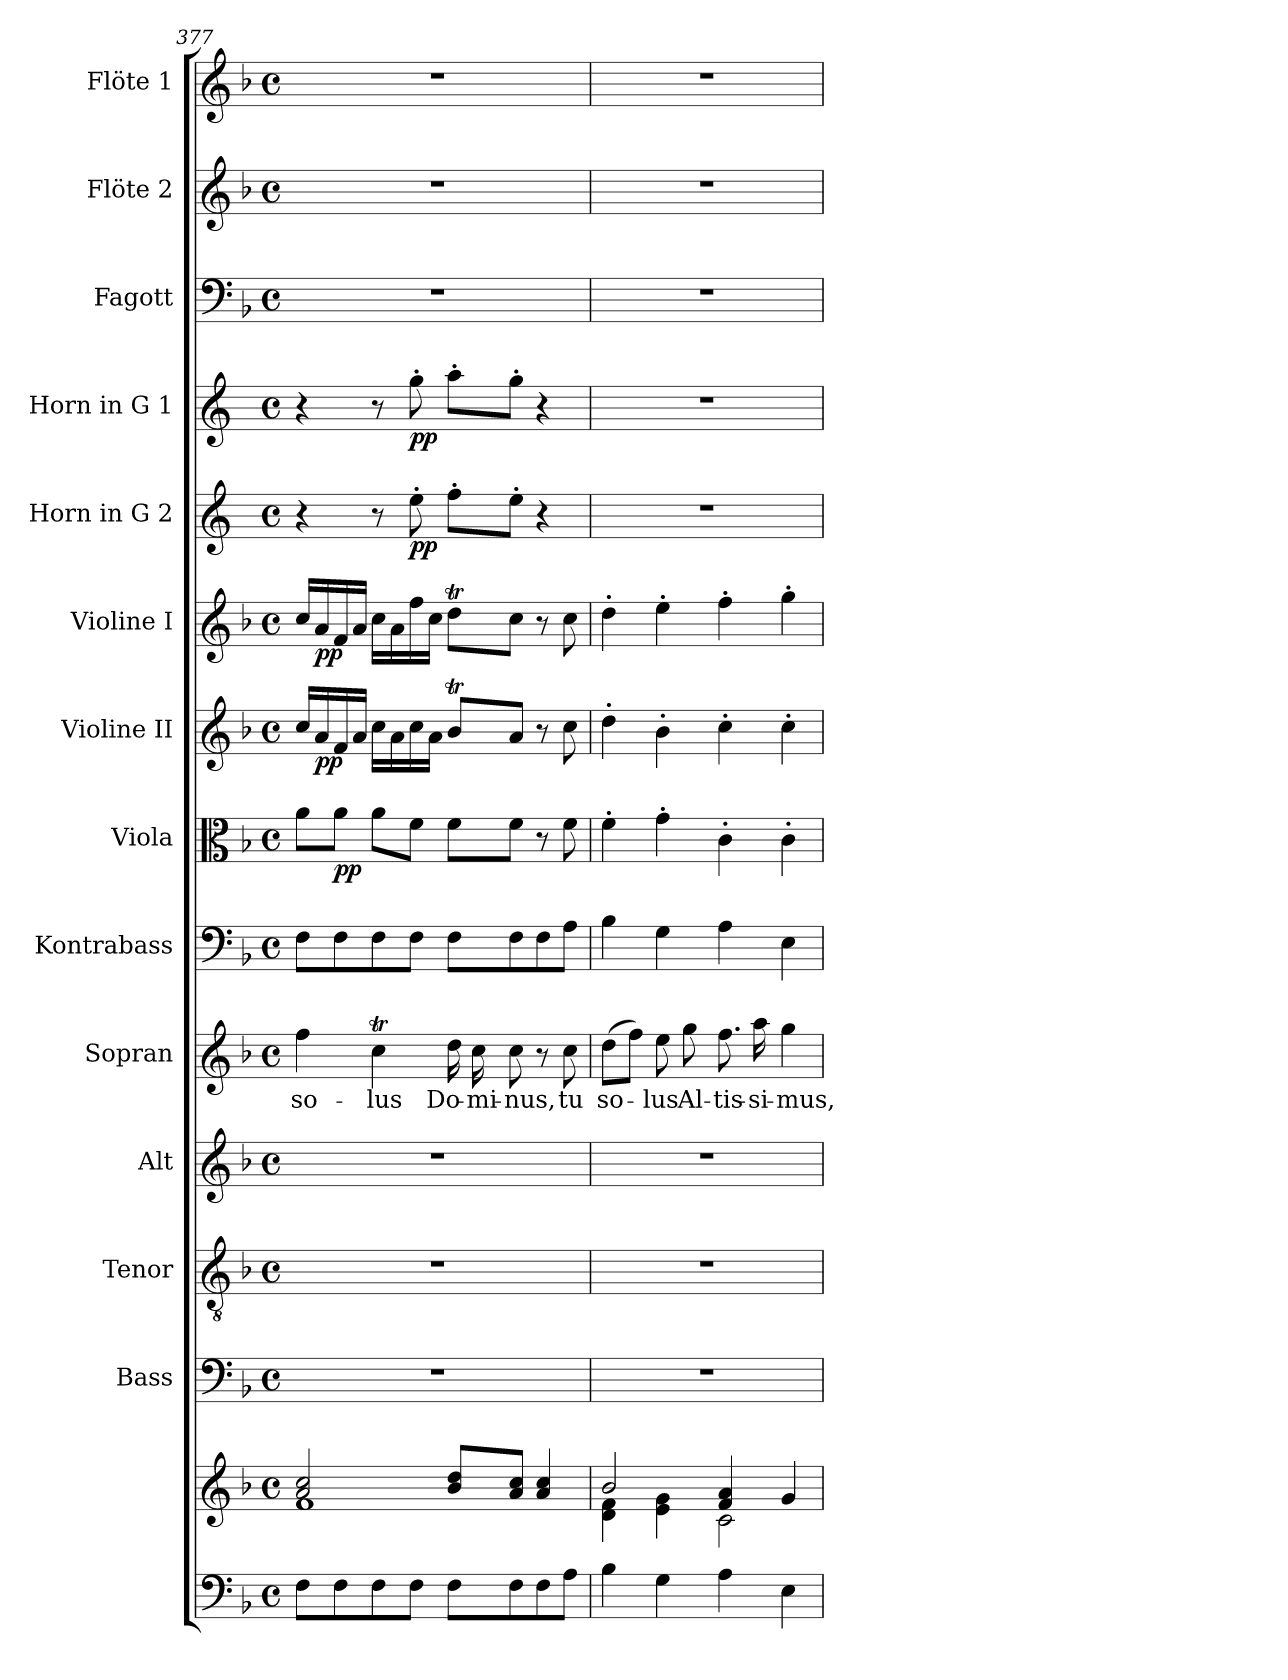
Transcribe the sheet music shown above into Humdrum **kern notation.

**kern	**kern	**kern	**kern	**kern	**kern	**text	**kern	**kern	**dynam	**kern	**dynam	**kern	**dynam	**kern	**dynam	**kern	**dynam	**kern	**kern	**kern
*part14	*part14	*part13	*part12	*part11	*part10	*part10	*part9	*part8	*part8	*part7	*part7	*part6	*part6	*part5	*part5	*part4	*part4	*part3	*part2	*part1
*staff15	*staff14	*staff13	*staff12	*staff11	*staff10	*staff10	*staff9	*staff8	*staff8	*staff7	*staff7	*staff6	*staff6	*staff5	*staff5	*staff4	*staff4	*staff3	*staff2	*staff1
*	*	*I"Bass	*I"Tenor	*I"Alt	*I"Sopran	*	*I"Kontrabass	*I"Viola	*	*I"Violine II	*	*I"Violine I	*	*I"Horn in G 2	*	*I"Horn in G 1	*	*I"Fagott	*I"Flöte 2	*I"Flöte 1
*	*	*I'B.	*I'T.	*I'A.	*I'S.	*	*I'Kb.	*I'Vla.	*	*I'Vl. II	*	*I'Vl. I	*	*	*	*	*	*I'Fg.	*I'Fl. 2	*I'Fl. 1
*clefF4	*clefG2	*clefF4	*clefGv2	*clefG2	*clefG2	*	*clefF4	*clefC3	*	*clefG2	*	*clefG2	*	*clefG2	*	*clefG2	*	*clefF4	*clefG2	*clefG2
*	*	*	*	*	*	*	*ITrd7c12	*	*	*	*	*	*	*ITrd4c7	*	*ITrd4c7	*	*	*	*
*k[b-]	*k[b-]	*k[b-]	*k[b-]	*k[b-]	*k[b-]	*	*k[b-]	*k[b-]	*	*k[b-]	*	*k[b-]	*	*k[b-]	*	*k[b-]	*	*k[b-]	*k[b-]	*k[b-]
*F:	*F:	*F:	*F:	*F:	*F:	*	*F:	*F:	*	*F:	*	*F:	*	*F:	*	*F:	*	*F:	*F:	*F:
*M4/4	*M4/4	*M4/4	*M4/4	*M4/4	*M4/4	*	*M4/4	*M4/4	*	*M4/4	*	*M4/4	*	*M4/4	*	*M4/4	*	*M4/4	*M4/4	*M4/4
*met(c)	*met(c)	*met(c)	*met(c)	*met(c)	*met(c)	*	*met(c)	*met(c)	*	*met(c)	*	*met(c)	*	*met(c)	*	*met(c)	*	*met(c)	*met(c)	*met(c)
=377	=377	=377	=377	=377	=377	=377	=377	=377	=377	=377	=377	=377	=377	=377	=377	=377	=377	=377	=377	=377
*	*^	*	*	*	*	*	*	*	*	*	*	*	*	*	*	*	*	*	*	*
!	!	!	!	!	!	!	!LO:LY:b	!	!	!	!	!	!	!	!	!	!	!	!	!	!
8F\L	2a/ 2cc/	1f	1r	1r	1r	4ff\	so-	8FF\L	8a\L	.	16cc/LL	.	16cc/LL	.	4r	.	4r	.	1r	1r	1r
!	!	!	!	!	!	!	!	!	!	!	!	!LO:DY:b	!	!LO:DY:b	!	!	!	!	!	!	!
.	.	.	.	.	.	.	.	.	.	.	16a/	pp	16a/	pp	.	.	.	.	.	.	.
!	!	!	!	!	!	!	!	!	!	!LO:DY:b	!	!	!	!	!	!	!	!	!	!	!
8F\	.	.	.	.	.	.	.	8FF\	8a\J	pp	16f/	.	16f/	.	.	.	.	.	.	.	.
.	.	.	.	.	.	.	.	.	.	.	16a/JJ	.	16a/JJ	.	.	.	.	.	.	.	.
!	!	!	!	!	!	!	!LO:LY:b	!	!	!	!	!	!	!	!	!	!	!	!	!	!
8F\	.	.	.	.	.	4ccT\	-lus	8FF\	8a\L	.	16cc\LL	.	16cc\LL	.	8r	.	8r	.	.	.	.
.	.	.	.	.	.	.	.	.	.	.	16a\	.	16a\	.	.	.	.	.	.	.	.
!	!	!	!	!	!	!	!	!	!	!	!	!	!	!	!	!LO:DY:b	!	!LO:DY:b	!	!	!
8F\J	.	.	.	.	.	.	.	8FF\J	8f\J	.	16cc\	.	16ff\	.	8a'>\	pp	8cc'>\	pp	.	.	.
.	.	.	.	.	.	.	.	.	.	.	16a\JJ	.	16cc\JJ	.	.	.	.	.	.	.	.
!	!	!	!	!	!	!	!LO:LY:b	!	!	!	!	!	!	!	!	!	!	!	!	!	!
8F\L	8b-/ 8dd/L	.	.	.	.	16dd\	Do-	8FF\L	8f\L	.	8b-T/L	.	8ddT\L	.	8b-'>\L	.	8dd'>\L	.	.	.	.
!	!	!	!	!	!	!	!LO:LY:b	!	!	!	!	!	!	!	!	!	!	!	!	!	!
.	.	.	.	.	.	16cc\	-mi-	.	.	.	.	.	.	.	.	.	.	.	.	.	.
!	!	!	!	!	!	!	!LO:LY:b	!	!	!	!	!	!	!	!	!	!	!	!	!	!
8F\	8a/ 8cc/J	.	.	.	.	8cc\	-nus,	8FF\	8f\J	.	8a/J	.	8cc\J	.	8a'>\J	.	8cc'>\J	.	.	.	.
8F\	4a/ 4cc/	.	.	.	.	8r	.	8FF\	8r	.	8r	.	8r	.	4r	.	4r	.	.	.	.
!	!	!	!	!	!	!	!LO:LY:b	!	!	!	!	!	!	!	!	!	!	!	!	!	!
8A\J	.	.	.	.	.	8cc\	tu	8AA\J	8f\	.	8cc\	.	8cc\	.	.	.	.	.	.	.	.
=378	=378	=378	=378	=378	=378	=378	=378	=378	=378	=378	=378	=378	=378	=378	=378	=378	=378	=378	=378	=378	=378
!	!	!	!	!	!	!	!LO:LY:b	!	!	!	!	!	!	!	!	!	!	!	!	!	!
4B-\	2b-/	4d\ 4f\	1r	1r	1r	(>8dd\L	so-	4BB-\	4f'>\	.	4dd'>\	.	4dd'>\	.	1r	.	1r	.	1r	1r	1r
.	.	.	.	.	.	8ff\J)	.	.	.	.	.	.	.	.	.	.	.	.	.	.	.
!	!	!	!	!	!	!	!LO:LY:b	!	!	!	!	!	!	!	!	!	!	!	!	!	!
4G\	.	4e\ 4g\	.	.	.	8ee\	-lus	4GG\	4g'>\	.	4b-'>\	.	4ee'>\	.	.	.	.	.	.	.	.
!	!	!	!	!	!	!	!LO:LY:b	!	!	!	!	!	!	!	!	!	!	!	!	!	!
.	.	.	.	.	.	8gg\	Al-	.	.	.	.	.	.	.	.	.	.	.	.	.	.
!	!	!	!	!	!	!	!LO:LY:b	!	!	!	!	!	!	!	!	!	!	!	!	!	!
4A\	4f/ 4a/	2c\	.	.	.	8.ff\	-tis-	4AA\	4c'>\	.	4cc'>\	.	4ff'>\	.	.	.	.	.	.	.	.
!	!	!	!	!	!	!	!LO:LY:b	!	!	!	!	!	!	!	!	!	!	!	!	!	!
.	.	.	.	.	.	16aa\	-si-	.	.	.	.	.	.	.	.	.	.	.	.	.	.
!	!	!	!	!	!	!	!LO:LY:b	!	!	!	!	!	!	!	!	!	!	!	!	!	!
4E\	4g/	.	.	.	.	4gg\	-mus,	4EE\	4c'>\	.	4cc'>\	.	4gg'>\	.	.	.	.	.	.	.	.
*	*v	*v	*	*	*	*	*	*	*	*	*	*	*	*	*	*	*	*	*	*	*
=	=	=	=	=	=	=	=	=	=	=	=	=	=	=	=	=	=	=	=	=
*-	*-	*-	*-	*-	*-	*-	*-	*-	*-	*-	*-	*-	*-	*-	*-	*-	*-	*-	*-	*-
